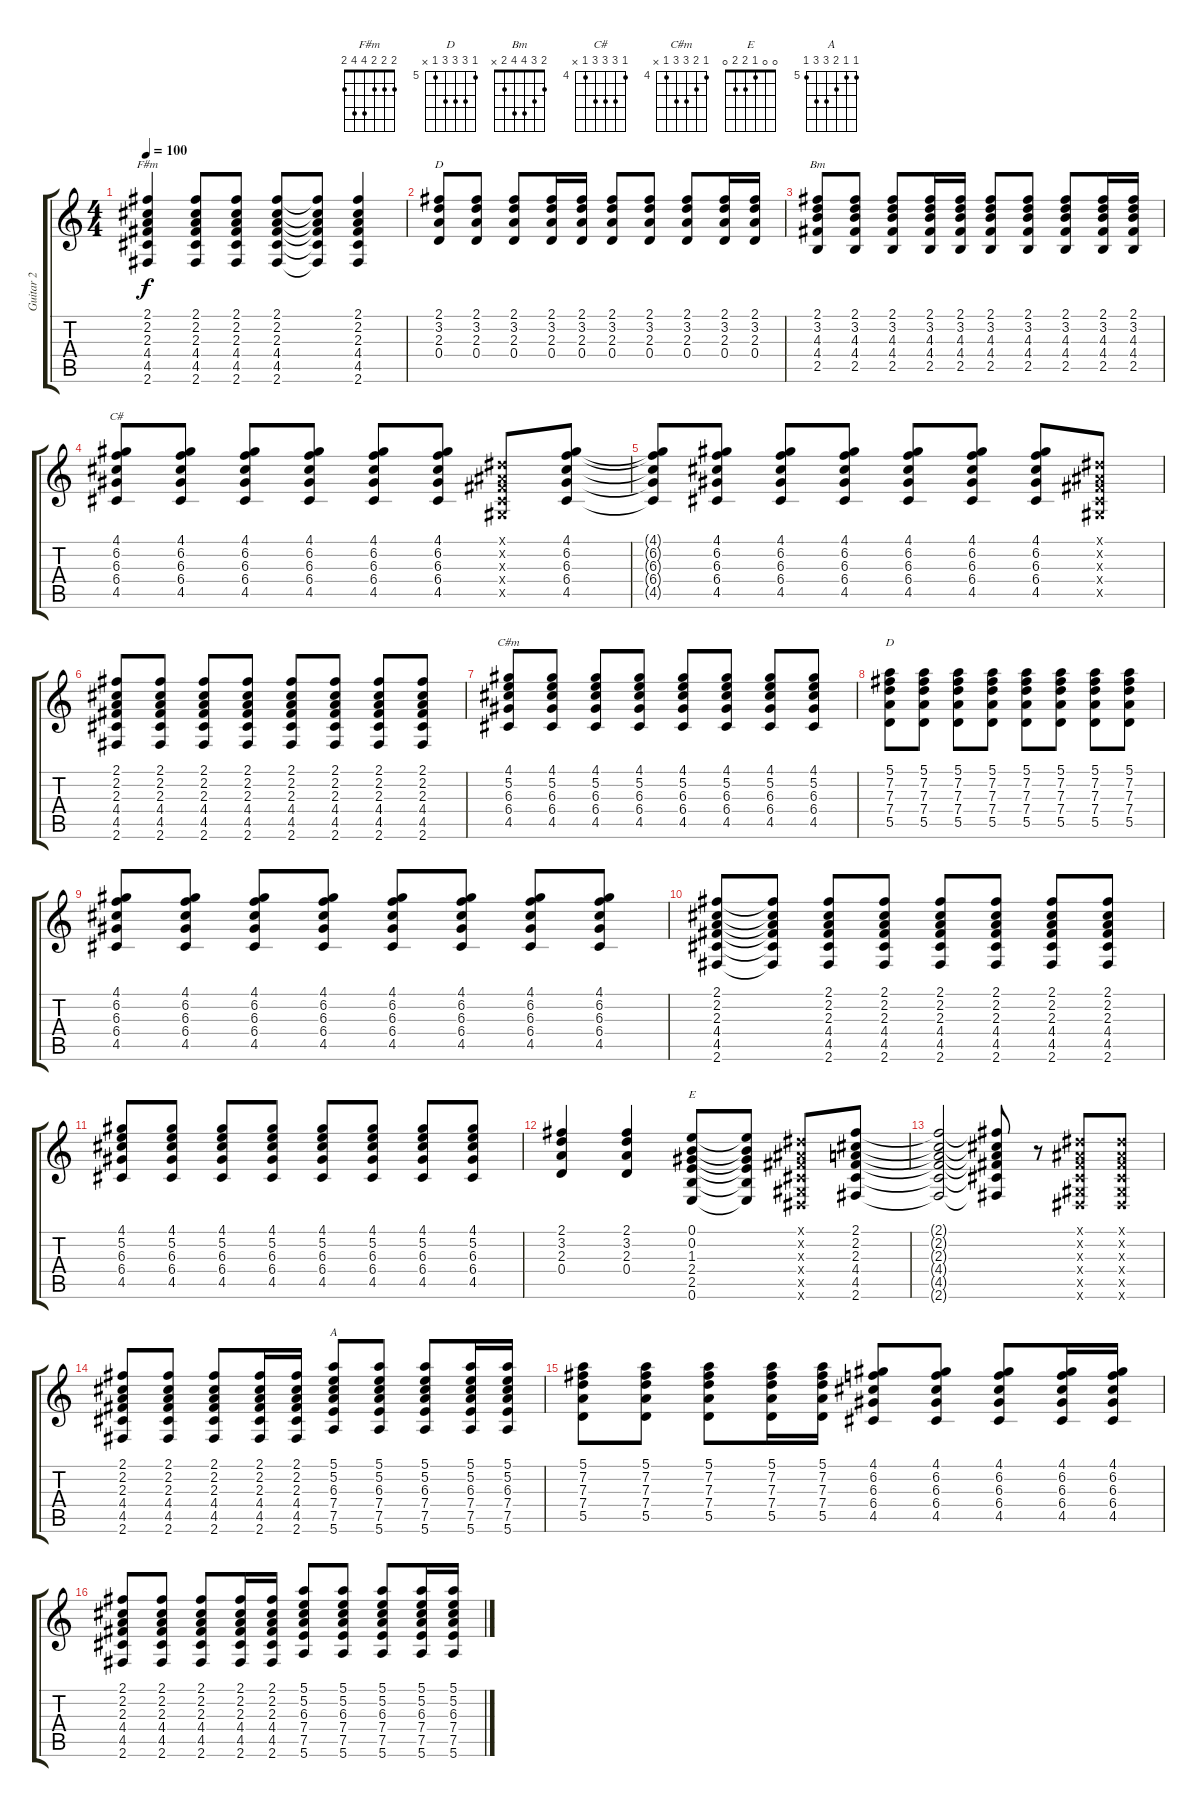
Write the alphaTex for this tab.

\track ("Guitar 2" "Guitar 2") {instrument acousticguitarsteel}
\staff {score tabs}
\tuning (E4 B3 G3 D3 A2 E2) {hide}
\chord ("F#m" 2 2 2 4 4 2)
\chord ("D" 2 3 2 0 x x)
\chord ("Bm" 2 3 4 4 2 x)
\chord ("C#" 4 6 6 6 4 x) {firstfret 4}
\chord ("C#m" 4 5 6 6 4 x) {firstfret 4}
\chord ("D" 5 7 7 7 5 x) {firstfret 5}
\chord ("E" 0 0 1 2 2 0)
\chord ("A" 5 5 6 7 7 5) {firstfret 5}
\ts (4 4)
\tempo 100
\clef g2
\ks c
(2.1 2.2 2.3 4.4 4.5 2.6).4{ch "F#m" dy f} (2.1 2.2 2.3 4.4 4.5 2.6).8 (2.1 2.2 2.3 4.4 4.5 2.6).8 (2.1 2.2 2.3 4.4 4.5 2.6).8 (2.1{t} 2.2{t} 2.3{t} 4.4{t} 4.5{t} 2.6{t}).8 (2.1 2.2 2.3 4.4 4.5 2.6).4 |
(2.1 3.2 2.3 0.4).8{ch "D"} (2.1 3.2 2.3 0.4).8 (2.1 3.2 2.3 0.4).8 (2.1 3.2 2.3 0.4).16 (2.1 3.2 2.3 0.4).16 (2.1 3.2 2.3 0.4).8 (2.1 3.2 2.3 0.4).8 (2.1 3.2 2.3 0.4).8 (2.1 3.2 2.3 0.4).16 (2.1 3.2 2.3 0.4).16 |
(2.1 3.2 4.3 4.4 2.5).8{ch "Bm"} (2.1 3.2 4.3 4.4 2.5).8 (2.1 3.2 4.3 4.4 2.5).8 (2.1 3.2 4.3 4.4 2.5).16 (2.1 3.2 4.3 4.4 2.5).16 (2.1 3.2 4.3 4.4 2.5).8 (2.1 3.2 4.3 4.4 2.5).8 (2.1 3.2 4.3 4.4 2.5).8 (2.1 3.2 4.3 4.4 2.5).16 (2.1 3.2 4.3 4.4 2.5).16 |
(4.1 6.2 6.3 6.4 4.5).8{ch "C#"} (4.1 6.2 6.3 6.4 4.5).8 (4.1 6.2 6.3 6.4 4.5).8 (4.1 6.2 6.3 6.4 4.5).8 (4.1 6.2 6.3 6.4 4.5).8 (4.1 6.2 6.3 6.4 4.5).8 (-1.1{x} -1.2{x} -1.3{x} -1.4{x} -1.5{x}).8 (4.1 6.2 6.3 6.4 4.5).8 |
(4.1{t} 6.2{t} 6.3{t} 6.4{t} 4.5{t}).8 (4.1 6.2 6.3 6.4 4.5).8 (4.1 6.2 6.3 6.4 4.5).8 (4.1 6.2 6.3 6.4 4.5).8 (4.1 6.2 6.3 6.4 4.5).8 (4.1 6.2 6.3 6.4 4.5).8 (4.1 6.2 6.3 6.4 4.5).8 (-1.1{x} -1.2{x} -1.3{x} -1.4{x} -1.5{x}).8 |
(2.1 2.2 2.3 4.4 4.5 2.6).8 (2.1 2.2 2.3 4.4 4.5 2.6).8 (2.1 2.2 2.3 4.4 4.5 2.6).8 (2.1 2.2 2.3 4.4 4.5 2.6).8 (2.1 2.2 2.3 4.4 4.5 2.6).8 (2.1 2.2 2.3 4.4 4.5 2.6).8 (2.1 2.2 2.3 4.4 4.5 2.6).8 (2.1 2.2 2.3 4.4 4.5 2.6).8 |
(4.1 5.2 6.3 6.4 4.5).8{ch "C#m"} (4.1 5.2 6.3 6.4 4.5).8 (4.1 5.2 6.3 6.4 4.5).8 (4.1 5.2 6.3 6.4 4.5).8 (4.1 5.2 6.3 6.4 4.5).8 (4.1 5.2 6.3 6.4 4.5).8 (4.1 5.2 6.3 6.4 4.5).8 (4.1 5.2 6.3 6.4 4.5).8 |
(5.1 7.2 7.3 7.4 5.5).8{ch "D"} (5.1 7.2 7.3 7.4 5.5).8 (5.1 7.2 7.3 7.4 5.5).8 (5.1 7.2 7.3 7.4 5.5).8 (5.1 7.2 7.3 7.4 5.5).8 (5.1 7.2 7.3 7.4 5.5).8 (5.1 7.2 7.3 7.4 5.5).8 (5.1 7.2 7.3 7.4 5.5).8 |
(4.1 6.2 6.3 6.4 4.5).8 (4.1 6.2 6.3 6.4 4.5).8 (4.1 6.2 6.3 6.4 4.5).8 (4.1 6.2 6.3 6.4 4.5).8 (4.1 6.2 6.3 6.4 4.5).8 (4.1 6.2 6.3 6.4 4.5).8 (4.1 6.2 6.3 6.4 4.5).8 (4.1 6.2 6.3 6.4 4.5).8 |
(2.1 2.2 2.3 4.4 4.5 2.6).8 (2.1{t} 2.2{t} 2.3{t} 4.4{t} 4.5{t} 2.6{t}).8 (2.1 2.2 2.3 4.4 4.5 2.6).8 (2.1 2.2 2.3 4.4 4.5 2.6).8 (2.1 2.2 2.3 4.4 4.5 2.6).8 (2.1 2.2 2.3 4.4 4.5 2.6).8 (2.1 2.2 2.3 4.4 4.5 2.6).8 (2.1 2.2 2.3 4.4 4.5 2.6).8 |
(4.1 5.2 6.3 6.4 4.5).8 (4.1 5.2 6.3 6.4 4.5).8 (4.1 5.2 6.3 6.4 4.5).8 (4.1 5.2 6.3 6.4 4.5).8 (4.1 5.2 6.3 6.4 4.5).8 (4.1 5.2 6.3 6.4 4.5).8 (4.1 5.2 6.3 6.4 4.5).8 (4.1 5.2 6.3 6.4 4.5).8 |
(2.1 3.2 2.3 0.4).4 (2.1 3.2 2.3 0.4).4 (0.1 0.2 1.3 2.4 2.5 0.6).8{ch "E"} (0.1{t} 0.2{t} 1.3{t} 2.4{t} 2.5{t} 0.6{t}).8 (-1.1{x} -1.2{x} -1.3{x} -1.4{x} -1.5{x} -1.6{x}).8 (2.1 2.2 2.3 4.4 4.5 2.6).8 |
(2.1{t} 2.2{t} 2.3{t} 4.4{t} 4.5{t} 2.6{t}).2 (2.1{t} 2.2{t} 2.3{t} 4.4{t} 4.5{t} 2.6{t}).8 r.8 (-1.1{x} -1.2{x} -1.3{x} -1.4{x} -1.5{x} -1.6{x}).8 (-1.1{x} -1.2{x} -1.3{x} -1.4{x} -1.5{x} -1.6{x}).8 |
(2.1 2.2 2.3 4.4 4.5 2.6).8 (2.1 2.2 2.3 4.4 4.5 2.6).8 (2.1 2.2 2.3 4.4 4.5 2.6).8 (2.1 2.2 2.3 4.4 4.5 2.6).16 (2.1 2.2 2.3 4.4 4.5 2.6).16 (5.1 5.2 6.3 7.4 7.5 5.6).8{ch "A"} (5.1 5.2 6.3 7.4 7.5 5.6).8 (5.1 5.2 6.3 7.4 7.5 5.6).8 (5.1 5.2 6.3 7.4 7.5 5.6).16 (5.1 5.2 6.3 7.4 7.5 5.6).16 |
(5.1 7.2 7.3 7.4 5.5).8 (5.1 7.2 7.3 7.4 5.5).8 (5.1 7.2 7.3 7.4 5.5).8 (5.1 7.2 7.3 7.4 5.5).16 (5.1 7.2 7.3 7.4 5.5).16 (4.1 6.2 6.3 6.4 4.5).8 (4.1 6.2 6.3 6.4 4.5).8 (4.1 6.2 6.3 6.4 4.5).8 (4.1 6.2 6.3 6.4 4.5).16 (4.1 6.2 6.3 6.4 4.5).16 |
(2.1 2.2 2.3 4.4 4.5 2.6).8 (2.1 2.2 2.3 4.4 4.5 2.6).8 (2.1 2.2 2.3 4.4 4.5 2.6).8 (2.1 2.2 2.3 4.4 4.5 2.6).16 (2.1 2.2 2.3 4.4 4.5 2.6).16 (5.1 5.2 6.3 7.4 7.5 5.6).8 (5.1 5.2 6.3 7.4 7.5 5.6).8 (5.1 5.2 6.3 7.4 7.5 5.6).8 (5.1 5.2 6.3 7.4 7.5 5.6).16 (5.1 5.2 6.3 7.4 7.5 5.6).16
